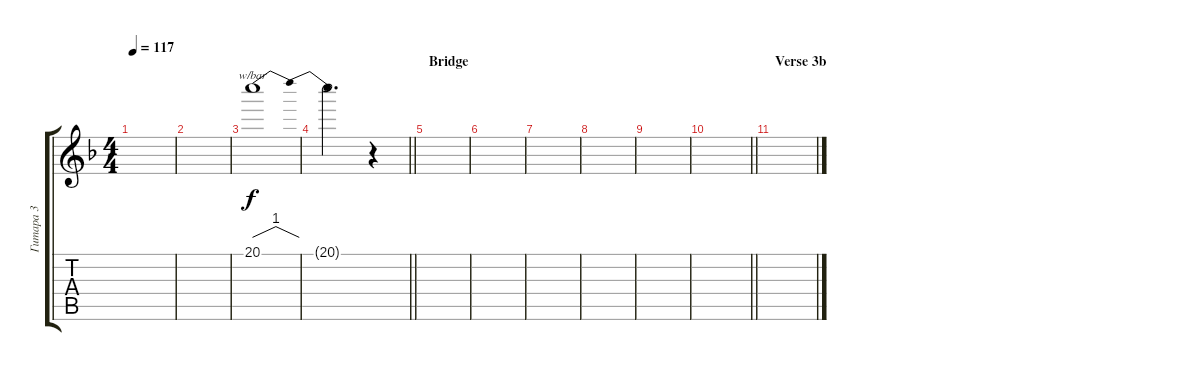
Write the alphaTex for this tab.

\track ("Гитара 3" "Гитара 3") {instrument distortionguitar}
\staff {score tabs}
\tuning (E4 B3 G3 D3 A2 E2) {hide}
\ts (4 4)
\tempo 117
\clef g2
\ks dminor
|
|
20.1.1{tbe (dip default 0 0 14 4 35 4 60 0)} |
\barLineRight lightlight
20.1{t}.2{d} r.4 |
\section ("" "Bridge")
|
|
|
|
|
\barLineRight lightlight
|
\section ("" "Verse 3b")
